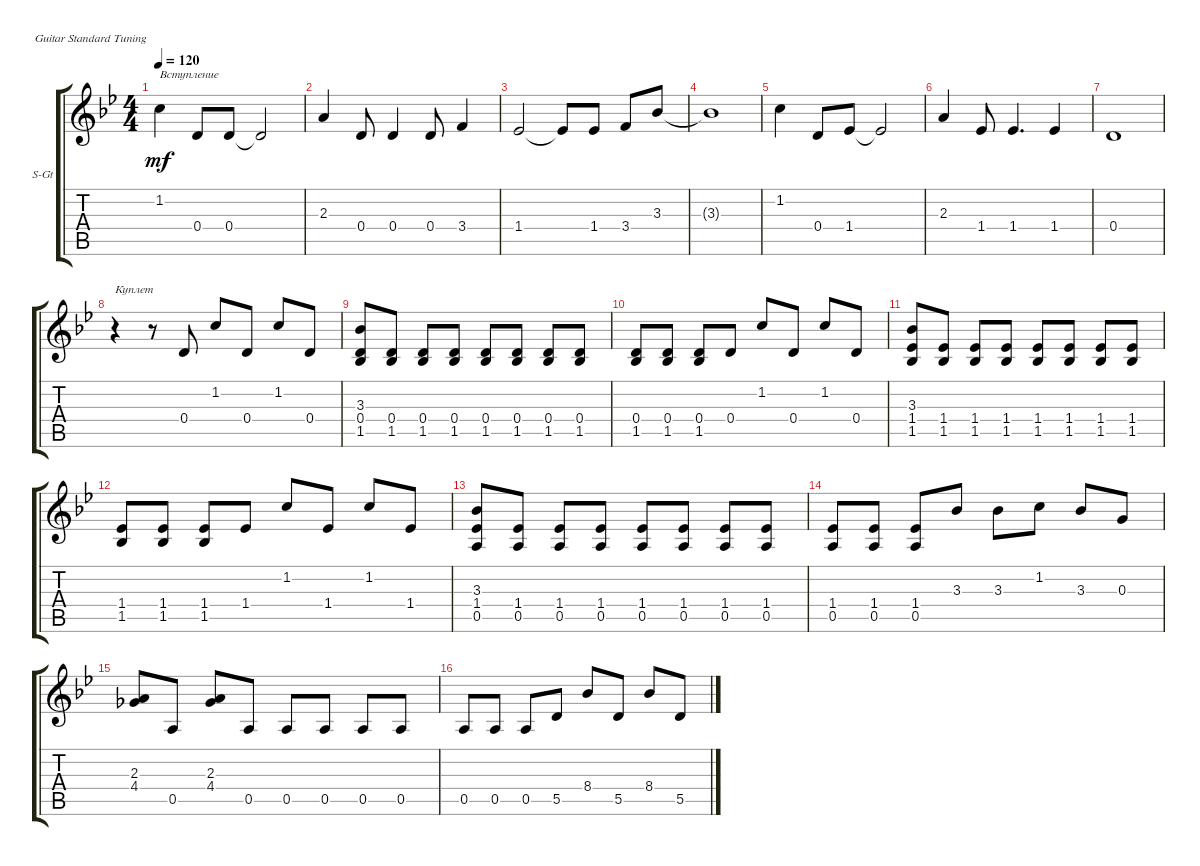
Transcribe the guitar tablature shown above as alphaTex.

\defaultSystemsLayout 4
\bracketExtendMode groupsimilarinstruments
\firstSystemTrackNameOrientation horizontal
\otherSystemsTrackNameOrientation horizontal
\track ("Steel Guitar" "S-Gt") {instrument acousticguitarsteel}
\staff {score tabs}
\tuning (E4 B3 G3 D3 A2 E2)
\ts (4 4)
\tempo 120
\clef g2
\ks bb
1.2.4{txt "Вступление" dy mf instrument acousticguitarsteel} 0.4.8 0.4.8 0.4{t}.2 |
2.3.4 0.4.8 0.4.4 0.4.8 3.4.4 |
1.4.2 1.4{t}.8 1.4.8 3.4.8 3.3.8 |
3.3{t}.1 |
1.2.4 0.4.8 1.4.8 1.4{t}.2 |
2.3.4 1.4.8 1.4.4{d} 1.4.4 |
0.4.1 |
r.4{txt "Куплет"} r.8 0.4.8 1.2.8 0.4.8 1.2.8 0.4.8 |
(3.3 0.4 1.5).8 (0.4 1.5).8 (1.5 0.4).8 (1.5 0.4).8 (1.5 0.4).8 (1.5 0.4).8 (1.5 0.4).8 (0.4 1.5).8 |
(1.5 0.4).8 (0.4 1.5).8 (0.4 1.5).8 0.4.8 1.2.8 0.4.8 1.2.8 0.4.8 |
(3.3 1.4 1.5).8 (1.4 1.5).8 (1.5 1.4).8 (1.4 1.5).8 (1.5 1.4).8 (1.4 1.5).8 (1.5 1.4).8 (1.4 1.5).8 |
(1.5 1.4).8 (1.4 1.5).8 (1.5 1.4).8 1.4.8 1.2.8 1.4.8 1.2.8 1.4.8 |
(3.3 1.4 0.5).8 (1.4 0.5).8 (1.4 0.5).8 (1.4 0.5).8 (1.4 0.5).8 (1.4 0.5).8 (1.4 0.5).8 (1.4 0.5).8 |
(1.4 0.5).8 (1.4 0.5).8 (1.4 0.5).8 3.3.8 3.3.8 1.2.8 3.3.8 0.3.8 |
(4.4 2.3).8 0.5.8 (4.4 2.3).8 0.5.8 0.5.8 0.5.8 0.5.8 0.5.8 |
0.5.8 0.5.8 0.5.8 5.5.8 8.4.8 5.5.8 8.4.8 5.5.8
